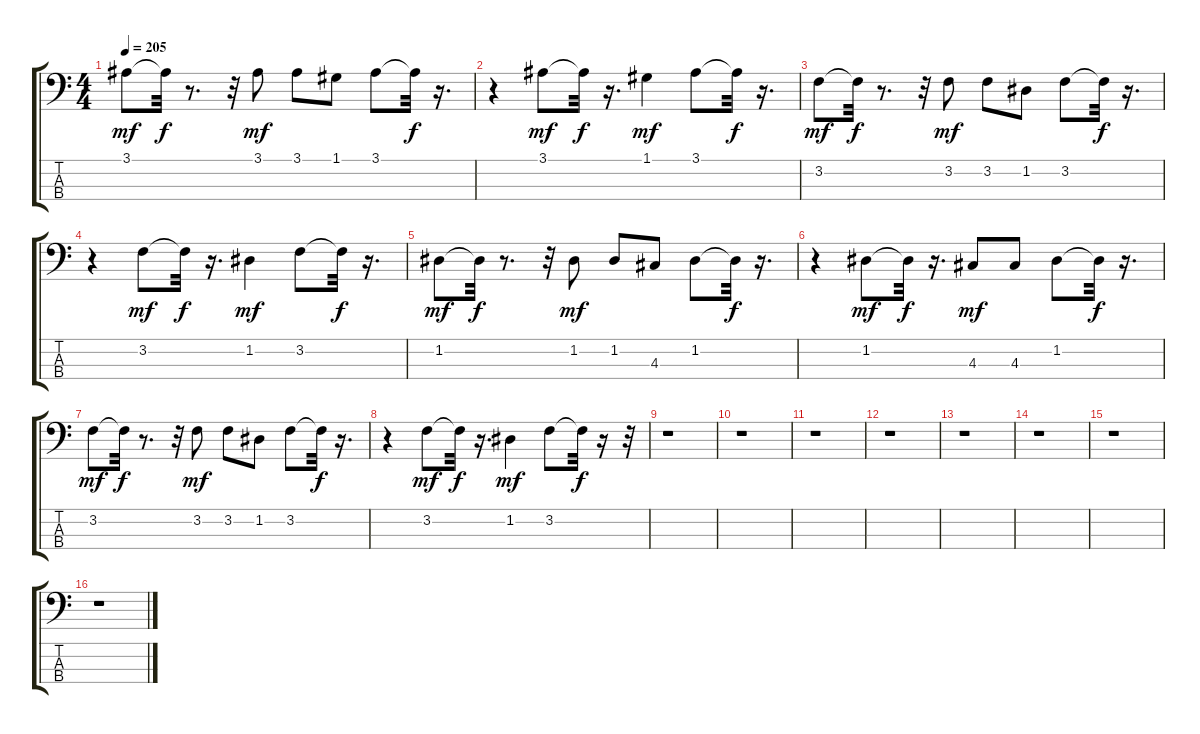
\track "" {instrument acousticbass}
\staff {score tabs}
\tuning (G2 D2 A1 E1) {hide}
\ts (4 4)
\tempo 205
\clef f4
\ks c
3.1.8{dy mf} 3.1{t}.32{dy f} r.8{d} r.32 3.1.8{dy mf} 3.1.8 1.1.8 3.1.8 3.1{t}.32{dy f} r.16{d} |
r.4 3.1.8{dy mf} 3.1{t}.32{dy f} r.16{d} 1.1.4{dy mf} 3.1.8 3.1{t}.32{dy f} r.16{d} |
3.2.8{dy mf} 3.2{t}.32{dy f} r.8{d} r.32 3.2.8{dy mf} 3.2.8 1.2.8 3.2.8 3.2{t}.32{dy f} r.16{d} |
r.4 3.2.8{dy mf} 3.2{t}.32{dy f} r.16{d} 1.2.4{dy mf} 3.2.8 3.2{t}.32{dy f} r.16{d} |
1.2.8{dy mf} 1.2{t}.32{dy f} r.8{d} r.32 1.2.8{dy mf} 1.2.8 4.3.8 1.2.8 1.2{t}.32{dy f} r.16{d} |
r.4 1.2.8{dy mf} 1.2{t}.32{dy f} r.16{d} 4.3.8{dy mf} 4.3.8 1.2.8 1.2{t}.32{dy f} r.16{d} |
3.2.8{dy mf} 3.2{t}.32{dy f} r.8{d} r.32 3.2.8{dy mf} 3.2.8 1.2.8 3.2.8 3.2{t}.32{dy f} r.16{d} |
r.4 3.2.8{dy mf} 3.2{t}.32{dy f} r.16{d} 1.2.4{dy mf} 3.2.8 3.2{t}.32{dy f} r.16 r.32 |
r.1 |
r.1 |
r.1 |
r.1 |
r.1 |
r.1 |
r.1 |
r.1
